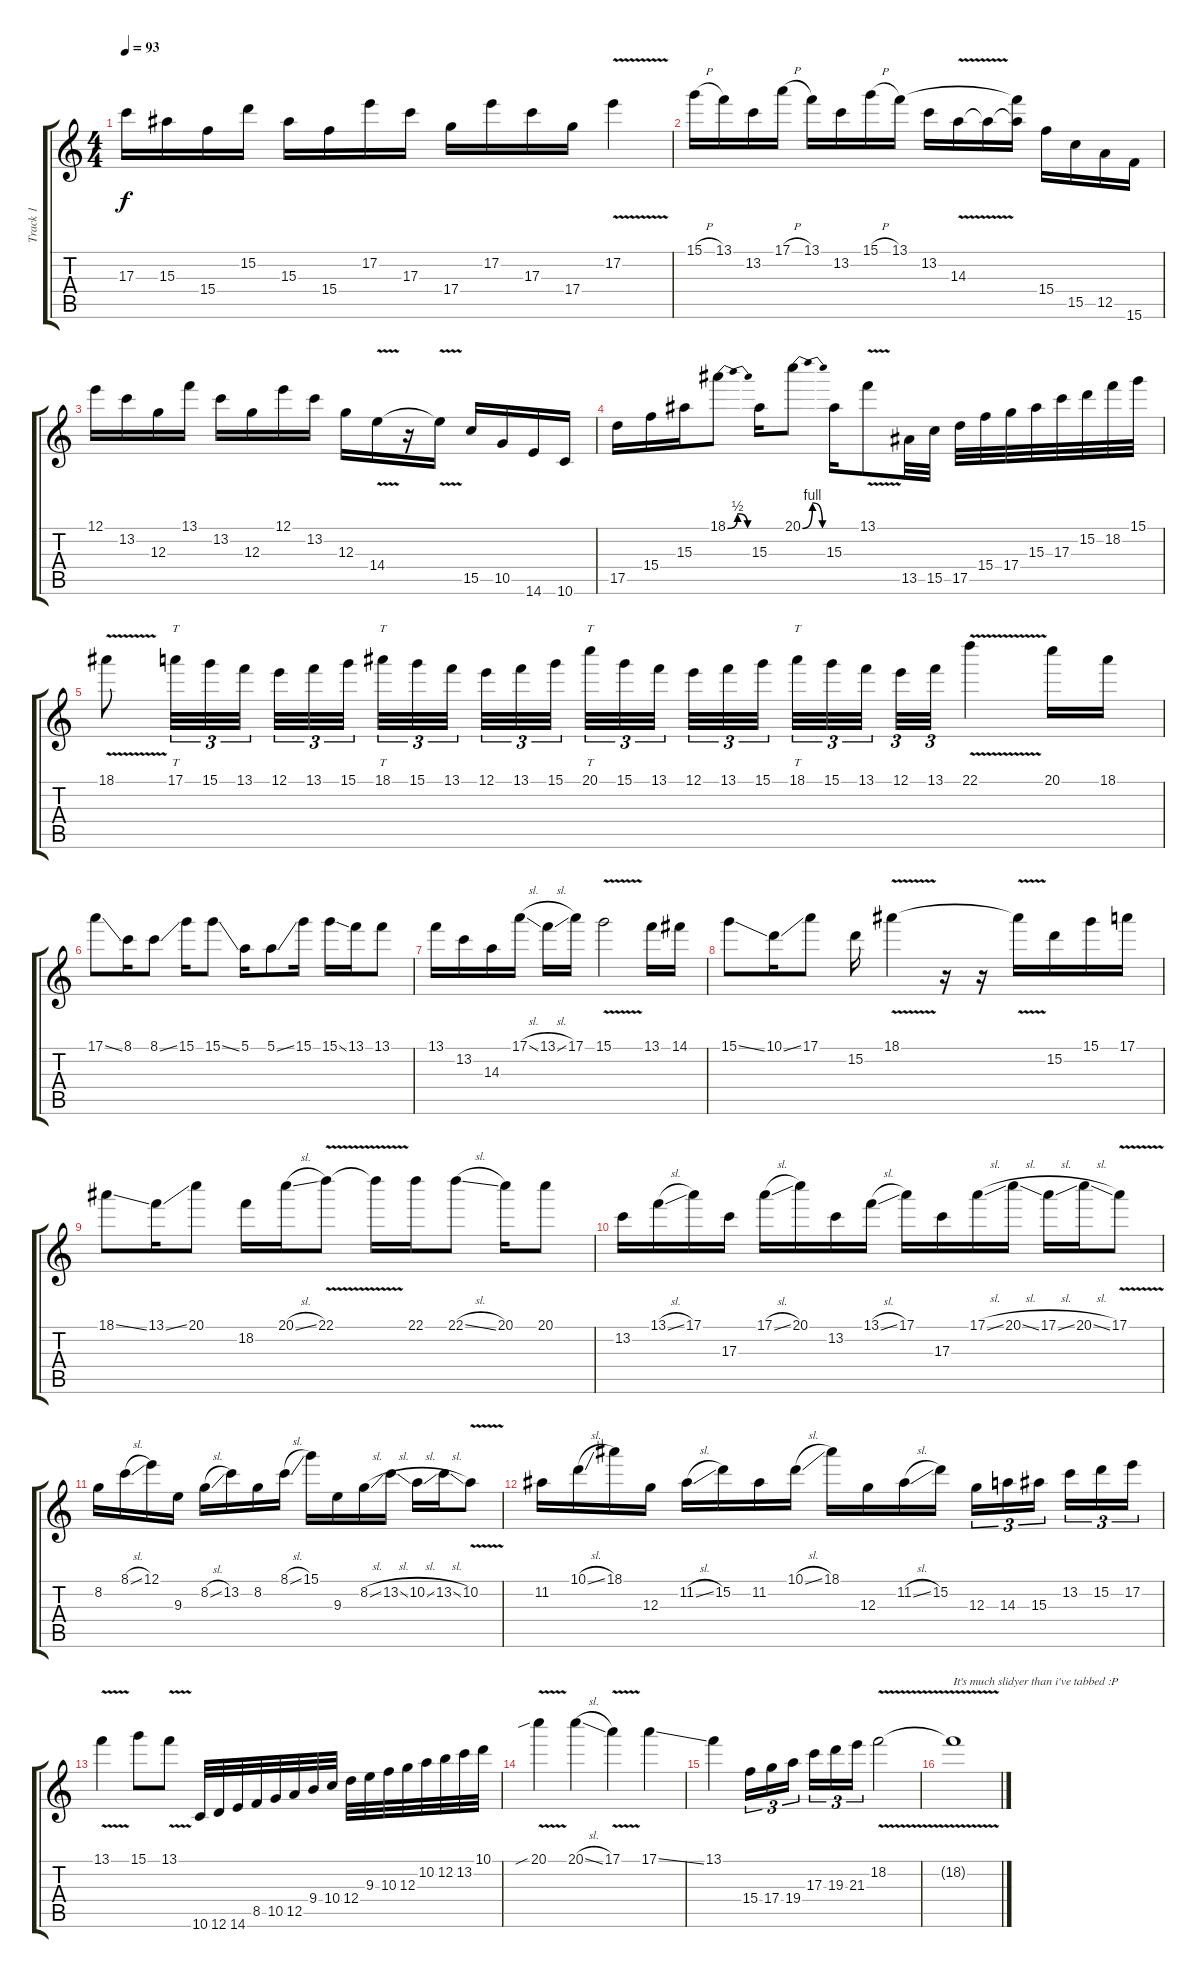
\track ("Track 1" "Track 1") {instrument distortionguitar}
\staff {score tabs}
\tuning (E4 B3 G3 D3 A2 D2) {hide}
\ts (4 4)
\tempo 93
\clef g2
\ks c
17.3.16{dy f} 15.3.16 15.4.16 15.2.16 15.3.16 15.4.16 17.2.16 17.3.16 17.4.16 17.2.16 17.3.16 17.4.16 17.2{v}.4 |
15.1{h}.16 13.1.16 13.2.16 17.1{h}.16 13.1.16 13.2.16 15.1{h}.16 13.1.16 13.2.16 14.3{v}.16 14.3{t}.16 (13.1{t} 14.3{t}).16 15.4.16 15.5.16 12.5.16 15.6.16 |
12.1.16 13.2.16 12.3.16 13.1.16 13.2.16 12.3.16 12.1.16 13.2.16 12.3.16 14.4{v}.16 r.16 14.4{t}.16 15.5.16 10.5.16 14.6.16 10.6.16 |
17.5.16 15.4.16 15.3.16 18.1{be (bendrelease 0 0 30 2 30 2 60 0)}.8 15.3.16 20.1{be (bendrelease 0 0 30 4 30 4 60 0)}.8 15.3.16 13.1{v}.8 13.5.32 15.5.32 17.5.32 15.4.32 17.4.32 15.3.32 17.3.32 15.2.32 18.2.32 15.1.32 |
18.1{v}.8 17.1.32{tt tu (3 2)} 15.1.32{tu (3 2)} 13.1.32{tu (3 2) beam splitsecondary} 12.1.32{tu (3 2)} 13.1.32{tu (3 2)} 15.1.32{tu (3 2)} 18.1.32{tt tu (3 2)} 15.1.32{tu (3 2)} 13.1.32{tu (3 2) beam splitsecondary} 12.1.32{tu (3 2)} 13.1.32{tu (3 2)} 15.1.32{tu (3 2) beam splitsecondary} 20.1.32{tt tu (3 2)} 15.1.32{tu (3 2)} 13.1.32{tu (3 2) beam splitsecondary} 12.1.32{tu (3 2)} 13.1.32{tu (3 2)} 15.1.32{tu (3 2)} 18.1.32{tt tu (3 2)} 15.1.32{tu (3 2)} 13.1.32{tu (3 2) beam splitsecondary} 12.1.32{tu (3 2)} 13.1.32{tu (3 2)} 22.1{v}.4 20.1.16 18.1.16 |
17.1{ss}.8 8.1.16 8.1{ss}.8 15.1.16 15.1{ss}.8 5.1.16 5.1{ss}.8 15.1.16 15.1{ss}.16 13.1.16 13.1.8 |
13.1.16 13.2.16 14.3.16 17.1{sl}.16 13.1{sl}.16 17.1.16 15.1{v}.2 13.1.16 14.1.16 |
15.1{ss}.8 10.1{ss}.16 17.1.8 15.2.16 18.1{v}.4 r.16 r.16 18.1{t}.16 15.2.16 15.1.16 17.1.16 |
18.1{ss}.8 13.1{ss}.16 20.1.8 18.2.16 20.1{sl}.16 22.1{v}.8 22.1{t}.16 22.1.16 22.1{sl}.8 20.1.16 20.1.8 |
13.2.16 13.1{sl}.16 17.1.16 17.3.16 17.1{sl}.16 20.1.16 13.2.16 13.1{sl}.16 17.1.16 17.3.16 17.1{sl}.16 20.1{sl}.16 17.1{sl}.16 20.1{sl}.16 17.1{v}.8 |
8.2.16 8.1{sl}.16 12.1.16 9.3.16 8.2{sl}.16 13.2.16 8.2.16 8.1{sl}.16 15.1.16 9.3.16 8.2{sl}.16 13.2{sl}.16 10.2{sl}.16 13.2{sl}.16 10.2{v}.8 |
11.2.16 10.1{sl}.16 18.1.16 12.3.16 11.2{sl}.16 15.2.16 11.2.16 10.1{sl}.16 18.1.16 12.3.16 11.2{sl}.16 15.2.16 12.3.16{tu (3 2)} 14.3.16{tu (3 2)} 15.3.16{tu (3 2) beam splitsecondary} 13.2.16{tu (3 2)} 15.2.16{tu (3 2)} 17.2.16{tu (3 2)} |
13.1{v}.4 15.1.8 13.1{v}.8 10.6.32 12.6.32 14.6.32 8.5.32 10.5.32 12.5.32 9.4.32 10.4.32 12.4.32 9.3.32 10.3.32 12.3.32 10.2.32 12.2.32 13.2.32 10.1.32 |
20.1{v sib}.4 20.1{sl}.4 17.1{v}.4 17.1{ss}.4 |
13.1.4 15.4.16{tu (3 2)} 17.4.16{tu (3 2)} 19.4.16{tu (3 2) beam splitsecondary} 17.3.16{tu (3 2)} 19.3.16{tu (3 2)} 21.3.16{tu (3 2)} 18.2{v}.2 |
18.2{t}.1{txt "It's much slidyer than i've tabbed :P"}
